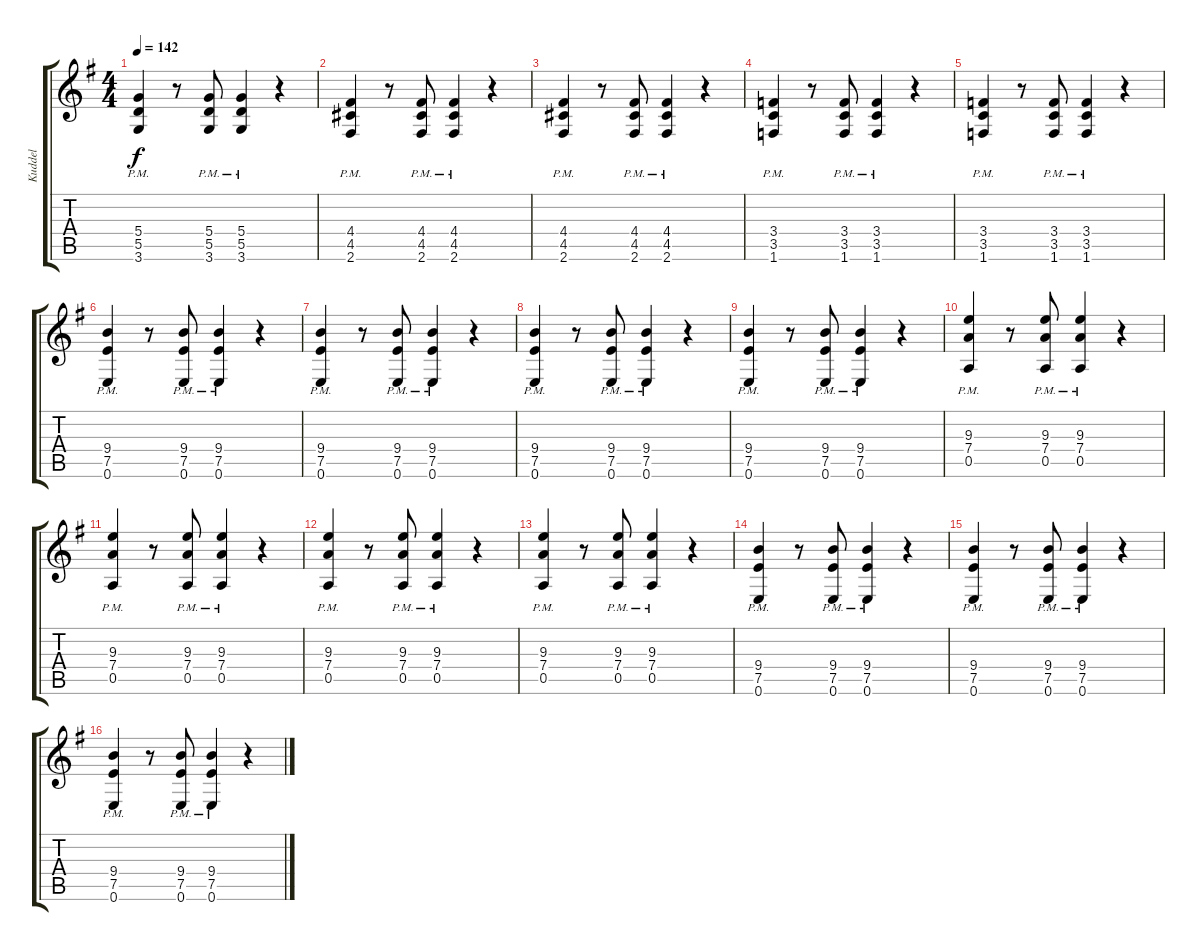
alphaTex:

\track ("Kuddel" "Kuddel") {instrument overdrivenguitar}
\staff {score tabs}
\tuning (E4 B3 G3 D3 A2 E2) {hide}
\ts (4 4)
\tempo 142
\clef g2
\ks g
(5.4{pm} 5.5{pm} 3.6{pm}).4{dy f} r.8 (5.4{pm} 5.5{pm} 3.6{pm}).8 (5.4{pm} 5.5{pm} 3.6{pm}).4 r.4 |
(4.4{pm} 4.5{pm} 2.6{pm}).4 r.8 (4.4{pm} 4.5{pm} 2.6{pm}).8 (4.4{pm} 4.5{pm} 2.6{pm}).4 r.4 |
(4.4{pm} 4.5{pm} 2.6{pm}).4 r.8 (4.4{pm} 4.5{pm} 2.6{pm}).8 (4.4{pm} 4.5{pm} 2.6{pm}).4 r.4 |
(3.4{pm} 3.5{pm} 1.6{pm}).4 r.8 (3.4{pm} 3.5{pm} 1.6{pm}).8 (3.4{pm} 3.5{pm} 1.6{pm}).4 r.4 |
(3.4{pm} 3.5{pm} 1.6{pm}).4 r.8 (3.4{pm} 3.5{pm} 1.6{pm}).8 (3.4{pm} 3.5{pm} 1.6{pm}).4 r.4 |
(9.4{pm} 7.5{pm} 0.6{pm}).4 r.8 (9.4{pm} 7.5{pm} 0.6{pm}).8 (9.4{pm} 7.5{pm} 0.6{pm}).4 r.4 |
(9.4{pm} 7.5{pm} 0.6{pm}).4 r.8 (9.4{pm} 7.5{pm} 0.6{pm}).8 (9.4{pm} 7.5{pm} 0.6{pm}).4 r.4 |
(9.4{pm} 7.5{pm} 0.6{pm}).4 r.8 (9.4{pm} 7.5{pm} 0.6{pm}).8 (9.4{pm} 7.5{pm} 0.6{pm}).4 r.4 |
(9.4{pm} 7.5{pm} 0.6{pm}).4 r.8 (9.4{pm} 7.5{pm} 0.6{pm}).8 (9.4{pm} 7.5{pm} 0.6{pm}).4 r.4 |
(9.3{pm} 7.4{pm} 0.5{pm}).4 r.8 (9.3{pm} 7.4{pm} 0.5{pm}).8 (9.3{pm} 7.4{pm} 0.5{pm}).4 r.4 |
(9.3{pm} 7.4{pm} 0.5{pm}).4 r.8 (9.3{pm} 7.4{pm} 0.5{pm}).8 (9.3{pm} 7.4{pm} 0.5{pm}).4 r.4 |
(9.3{pm} 7.4{pm} 0.5{pm}).4 r.8 (9.3{pm} 7.4{pm} 0.5{pm}).8 (9.3{pm} 7.4{pm} 0.5{pm}).4 r.4 |
(9.3{pm} 7.4{pm} 0.5{pm}).4 r.8 (9.3{pm} 7.4{pm} 0.5{pm}).8 (9.3{pm} 7.4{pm} 0.5{pm}).4 r.4 |
(9.4{pm} 7.5{pm} 0.6{pm}).4 r.8 (9.4{pm} 7.5{pm} 0.6{pm}).8 (9.4{pm} 7.5{pm} 0.6{pm}).4 r.4 |
(9.4{pm} 7.5{pm} 0.6{pm}).4 r.8 (9.4{pm} 7.5{pm} 0.6{pm}).8 (9.4{pm} 7.5{pm} 0.6{pm}).4 r.4 |
(9.4{pm} 7.5{pm} 0.6{pm}).4 r.8 (9.4{pm} 7.5{pm} 0.6{pm}).8 (9.4{pm} 7.5{pm} 0.6{pm}).4 r.4
